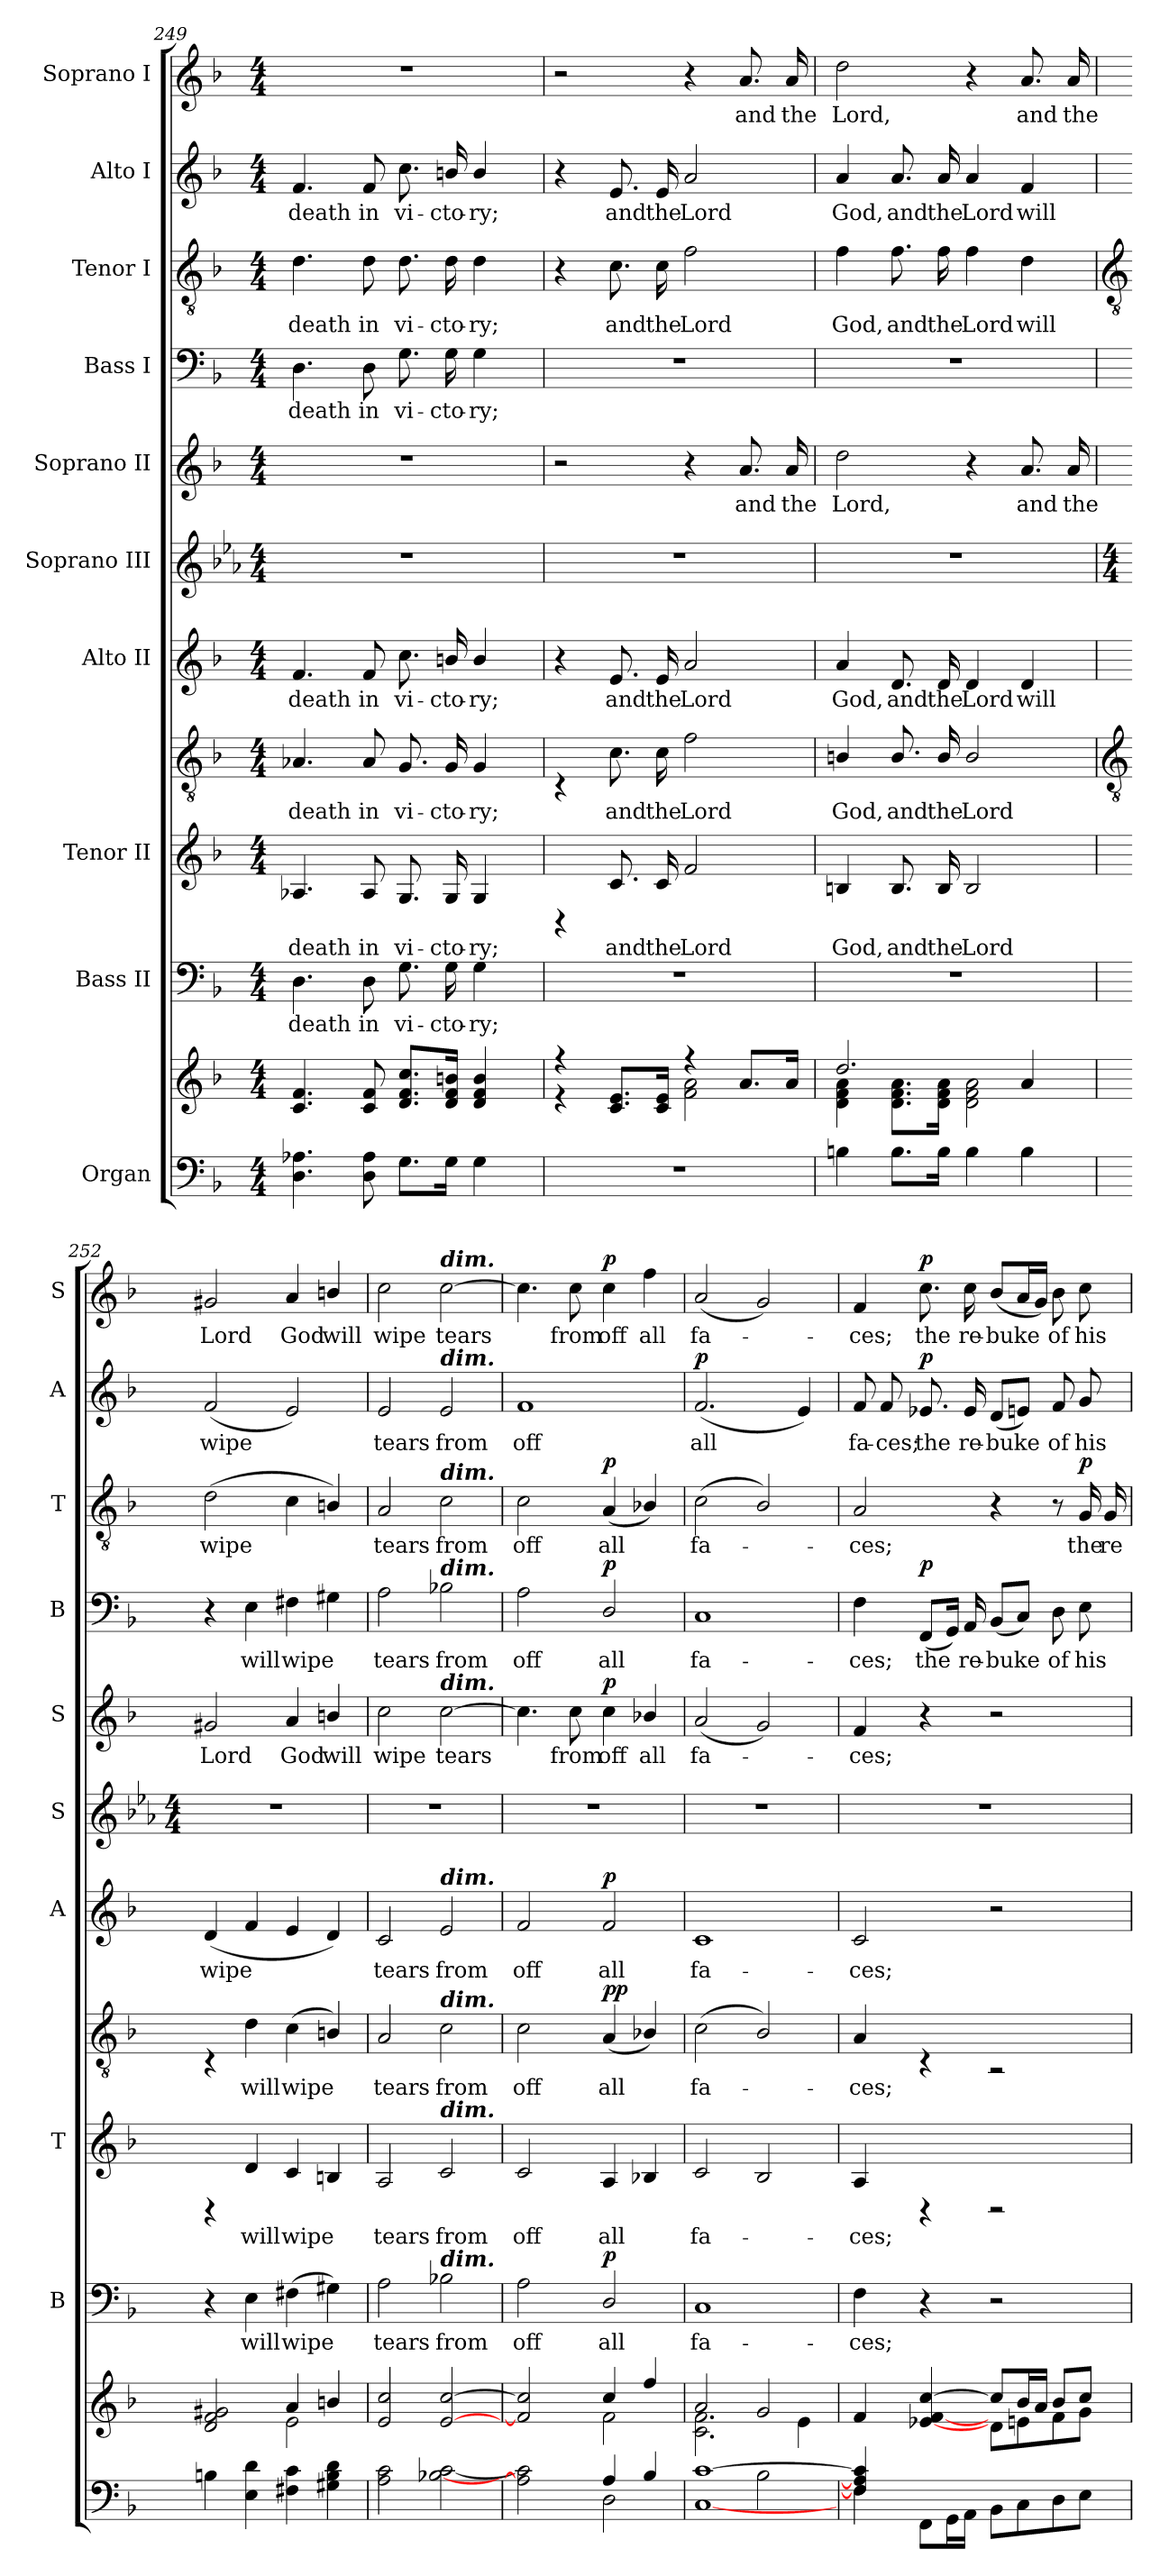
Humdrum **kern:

**kern	**kern	**kern	**text	**dynam	**kern	**text	**kern	**text	**dynam	**kern	**text	**dynam	**kern	**kern	**text	**dynam	**kern	**text	**dynam	**kern	**text	**dynam	**kern	**text	**dynam	**kern	**text	**dynam
*part10	*part10	*part9	*part9	*part9	*part8	*part8	*part8	*part8	*part8	*part7	*part7	*part7	*part6	*part5	*part5	*part5	*part4	*part4	*part4	*part3	*part3	*part3	*part2	*part2	*part2	*part1	*part1	*part1
*staff12	*staff11	*staff10	*staff10	*staff10	*staff9	*staff9	*staff8	*staff8	*staff8/9	*staff7	*staff7	*staff7	*staff6	*staff5	*staff5	*staff5	*staff4	*staff4	*staff4	*staff3	*staff3	*staff3	*staff2	*staff2	*staff2	*staff1	*staff1	*staff1
*I"Organ	*	*I"Bass II	*	*	*I"Tenor II	*	*	*	*	*I"Alto II	*	*	*I"Soprano III	*I"Soprano II	*	*	*I"Bass I	*	*	*I"Tenor I	*	*	*I"Alto I	*	*	*I"Soprano I	*	*
*	*	*I'B	*	*	*I'T	*	*	*	*	*I'A	*	*	*I'S	*I'S	*	*	*I'B	*	*	*I'T	*	*	*I'A	*	*	*I'S	*	*
*clefF4	*clefG2	*clefF4	*	*	*	*	*clefGv2	*	*	*clefG2	*	*	*clefG2	*clefG2	*	*	*clefF4	*	*	*clefGv2	*	*	*clefG2	*	*	*clefG2	*	*
*k[b-]	*k[b-]	*k[b-]	*	*	*k[b-]	*	*k[b-]	*	*	*k[b-]	*	*	*k[b-e-a-]	*k[b-]	*	*	*k[b-]	*	*	*k[b-]	*	*	*k[b-]	*	*	*k[b-]	*	*
*F:	*F:	*F:	*	*	*F:	*	*F:	*	*	*F:	*	*	*E-:	*F:	*	*	*F:	*	*	*F:	*	*	*F:	*	*	*F:	*	*
*M4/4	*M4/4	*M4/4	*	*	*M4/4	*	*M4/4	*	*	*M4/4	*	*	*M4/4	*M4/4	*	*	*M4/4	*	*	*M4/4	*	*	*M4/4	*	*	*M4/4	*	*
=249	=249	=249	=249	=249	=249	=249	=249	=249	=249	=249	=249	=249	=249	=249	=249	=249	=249	=249	=249	=249	=249	=249	=249	=249	=249	=249	=249	=249
*	*^	*	*	*	*	*	*	*	*	*	*	*	*	*	*	*	*	*	*	*	*	*	*	*	*	*	*	*
!	!	!	!	!LO:LY:b	!	!	!LO:LY:b	!	!LO:LY:b	!	!	!LO:LY:b	!	!	!	!	!	!	!LO:LY:b	!	!	!LO:LY:b	!	!	!LO:LY:b	!	!	!	!
4.D 4.A-X	4.c/ 4.f/	2ryy	4.D	death	.	4.A-X	death	4.A-X	death	.	4.f	death	.	1r	1r	.	.	4.D	death	.	4.d	death	.	4.f	death	.	1r	.	.
!	!	!	!	!LO:LY:b	!	!	!LO:LY:b	!	!LO:LY:b	!	!	!LO:LY:b	!	!	!	!	!	!	!LO:LY:b	!	!	!LO:LY:b	!	!	!LO:LY:b	!	!	!	!
8D 8A-	8c/ 8f/	.	8D	in	.	8A-	in	8A-	in	.	8f	in	.	.	.	.	.	8D	in	.	8d	in	.	8f	in	.	.	.	.
!	!	!	!	!LO:LY:b	!	!	!LO:LY:b	!	!LO:LY:b	!	!	!LO:LY:b	!	!	!	!	!	!	!LO:LY:b	!	!	!LO:LY:b	!	!	!LO:LY:b	!	!	!	!
8.G\L	8.d/ 8.f/ 8.cc/L	8.ryy	8.G	vi-	.	8.G	vi-	8.G	vi-	.	8.cc	vi-	.	.	.	.	.	8.G	vi-	.	8.d	vi-	.	8.cc	vi-	.	.	.	.
!	!	!	!	!LO:LY:b	!	!	!LO:LY:b	!	!LO:LY:b	!	!	!LO:LY:b	!	!	!	!	!	!	!LO:LY:b	!	!	!LO:LY:b	!	!	!LO:LY:b	!	!	!	!
16G\J	16d/ 16f/ 16bn/J	4ryy	16G	-cto-	.	16G	-cto-	16G	-cto-	.	16bn/	-cto-	.	.	.	.	.	16G	-cto-	.	16d	-cto-	.	16bn/	-cto-	.	.	.	.
!	!	!	!	!LO:LY:b	!	!	!LO:LY:b	!	!LO:LY:b	!	!	!LO:LY:b	!	!	!	!	!	!	!LO:LY:b	!	!	!LO:LY:b	!	!	!LO:LY:b	!	!	!	!
4G\	4d/ 4f/ 4b/	.	4G	-ry;	.	4G	-ry;	4G	-ry;	.	4b/	-ry;	.	.	.	.	.	4G	-ry;	.	4d	-ry;	.	4b/	-ry;	.	.	.	.
.	.	16ryy	.	.	.	.	.	.	.	.	.	.	.	.	.	.	.	.	.	.	.	.	.	.	.	.	.	.	.
=250	=250	=250	=250	=250	=250	=250	=250	=250	=250	=250	=250	=250	=250	=250	=250	=250	=250	=250	=250	=250	=250	=250	=250	=250	=250	=250	=250	=250	=250
1r	4r	4r	1r	.	.	4rBB	.	4rBB	.	.	4r	.	.	1r	2r	.	.	1r	.	.	4r	.	.	4r	.	.	2r	.	.
!	!	!	!	!	!	!	!LO:LY:b	!	!LO:LY:b	!	!	!LO:LY:b	!	!	!	!	!	!	!	!	!	!LO:LY:b	!	!	!LO:LY:b	!	!	!	!
.	8.c/ 8.e/L	4ryy	.	.	.	8.c	and	8.c	and	.	8.e	and	.	.	.	.	.	.	.	.	8.c	and	.	8.e	and	.	.	.	.
!	!	!	!	!	!	!	!LO:LY:b	!	!LO:LY:b	!	!	!LO:LY:b	!	!	!	!	!	!	!	!	!	!LO:LY:b	!	!	!LO:LY:b	!	!	!	!
.	16c/ 16e/J	.	.	.	.	16c	the	16c	the	.	16e	the	.	.	.	.	.	.	.	.	16c	the	.	16e	the	.	.	.	.
!	!	!	!	!	!	!	!LO:LY:b	!	!LO:LY:b	!	!	!LO:LY:b	!	!	!	!	!	!	!	!	!	!LO:LY:b	!	!	!LO:LY:b	!	!	!	!
.	4r	2f\ 2a\	.	.	.	2f	Lord	2f	Lord	.	2a	Lord	.	.	4r	.	.	.	.	.	2f	Lord	.	2a	Lord	.	4r	.	.
!	!	!	!	!	!	!	!	!	!	!	!	!	!	!	!	!LO:LY:b	!	!	!	!	!	!	!	!	!	!	!	!LO:LY:b	!
.	8.a/L	.	.	.	.	.	.	.	.	.	.	.	.	.	8.a	and	.	.	.	.	.	.	.	.	.	.	8.a	and	.
!	!	!	!	!	!	!	!	!	!	!	!	!	!	!	!	!LO:LY:b	!	!	!	!	!	!	!	!	!	!	!	!LO:LY:b	!
.	16a/J	.	.	.	.	.	.	.	.	.	.	.	.	.	16a	the	.	.	.	.	.	.	.	.	.	.	16a	the	.
=251	=251	=251	=251	=251	=251	=251	=251	=251	=251	=251	=251	=251	=251	=251	=251	=251	=251	=251	=251	=251	=251	=251	=251	=251	=251	=251	=251	=251	=251
!	!	!	!	!	!	!	!LO:LY:b	!	!LO:LY:b	!	!	!LO:LY:b	!	!	!	!LO:LY:b	!	!	!	!	!	!LO:LY:b	!	!	!LO:LY:b	!	!	!LO:LY:b	!
4Bn\	2.dd/	4d\ 4f\ 4a\	1r	.	.	4Bn/	God,	4Bn/	God,	.	4a	God,	.	1r	2dd	Lord,	.	1r	.	.	4f	God,	.	4a	God,	.	2dd	Lord,	.
!	!	!	!	!	!	!	!LO:LY:b	!	!LO:LY:b	!	!	!LO:LY:b	!	!	!	!	!	!	!	!	!	!LO:LY:b	!	!	!LO:LY:b	!	!	!	!
8.B\L	.	8.d\ 8.f\ 8.a\L	.	.	.	8.B/	and	8.B/	and	.	8.d	and	.	.	.	.	.	.	.	.	8.f	and	.	8.a	and	.	.	.	.
!	!	!	!	!	!	!	!LO:LY:b	!	!LO:LY:b	!	!	!LO:LY:b	!	!	!	!	!	!	!	!	!	!LO:LY:b	!	!	!LO:LY:b	!	!	!	!
16B\J	.	16d\ 16f\ 16a\J	.	.	.	16B/	the	16B/	the	.	16d	the	.	.	.	.	.	.	.	.	16f	the	.	16a	the	.	.	.	.
!	!	!	!	!	!	!	!LO:LY:b	!	!LO:LY:b	!	!	!LO:LY:b	!	!	!	!	!	!	!	!	!	!LO:LY:b	!	!	!LO:LY:b	!	!	!	!
4B\	.	2d\ 2f\ 2a\	.	.	.	2B/	Lord	2B/	Lord	.	4d	Lord	.	.	4r	.	.	.	.	.	4f	Lord	.	4a	Lord	.	4r	.	.
!	!	!	!	!	!	!	!	!	!	!	!	!LO:LY:b	!	!	!	!LO:LY:b	!	!	!	!	!	!LO:LY:b	!	!	!LO:LY:b	!	!	!LO:LY:b	!
4B\	4a/	.	.	.	.	.	.	.	.	.	4d	will	.	.	8.a	and	.	.	.	.	4d	will	.	4f	will	.	8.a	and	.
!	!	!	!	!	!	!	!	!	!	!	!	!	!	!	!	!LO:LY:b	!	!	!	!	!	!	!	!	!	!	!	!LO:LY:b	!
.	.	.	.	.	.	.	.	.	.	.	.	.	.	.	16a	the	.	.	.	.	.	.	.	.	.	.	16a	the	.
!!LO:LB:g=z
=252	=252	=252	=252	=252	=252	=252	=252	=252	=252	=252	=252	=252	=252	=252	=252	=252	=252	=252	=252	=252	=252	=252	=252	=252	=252	=252	=252	=252	=252
*	*	*	*	*	*	*	*	*clefGv2	*	*	*	*	*	*	*	*	*	*	*	*	*clefGv2	*	*	*	*	*	*	*	*
*	*	*	*	*	*	*	*	*	*	*	*	*	*	*M4/4	*	*	*	*	*	*	*	*	*	*	*	*	*	*	*
*^	*	*	*	*	*	*	*	*	*	*	*	*	*	*	*	*	*	*	*	*	*	*	*	*	*	*	*	*	*
!	!	!	!	!	!	!	!	!	!	!	!	!	!LO:LY:b	!	!	!	!LO:LY:b	!	!	!	!	!	!LO:LY:b	!	!	!LO:LY:b	!	!	!LO:LY:b	!
1ryy	4Bn\	2d/ 2f/ 2g#X/	2ryy	4r	.	.	4rBB	.	4rBB	.	.	(<4d	wipe	.	1r	2g#X	Lord	.	4r	.	.	(>2d	wipe	.	(<2f	wipe	.	2g#X	Lord	.
!	!	!	!	!	!LO:LY:b	!	!	!LO:LY:b	!	!LO:LY:b	!	!	!	!	!	!	!	!	!	!LO:LY:b	!	!	!	!	!	!	!	!	!	!
.	4E\ 4d\	.	.	4E	will	.	4d	will	4d	will	.	4f	.	.	.	.	.	.	4E	will	.	.	.	.	.	.	.	.	.	.
!	!	!	!	!	!LO:LY:b	!	!	!LO:LY:b	!	!LO:LY:b	!	!	!	!	!	!	!LO:LY:b	!	!	!LO:LY:b	!	!	!	!	!	!	!	!	!LO:LY:b	!
.	4F#X\ 4c\	4a/	2e\	(>4F#X	wipe	.	4c	wipe	(<4c	wipe	.	4e	.	.	.	4a	God	.	4F#X	wipe	.	4c	.	.	2e)	.	.	4a	God	.
!	!	!	!	!	!	!	!	!	!	!	!	!	!	!	!	!	!LO:LY:b	!	!	!	!	!	!	!	!	!	!	!	!LO:LY:b	!
.	4G#X\ 4B\ 4d\	4bn/	.	4G#X)	.	.	4Bn/	.	4Bn/)	.	.	4d)	.	.	.	4bn/	will	.	4G#X	.	.	4Bn/)	.	.	.	.	.	4bn/	will	.
=253	=253	=253	=253	=253	=253	=253	=253	=253	=253	=253	=253	=253	=253	=253	=253	=253	=253	=253	=253	=253	=253	=253	=253	=253	=253	=253	=253	=253	=253	=253
!	!	!	!	!	!LO:LY:b	!	!	!LO:LY:b	!	!LO:LY:b	!	!	!LO:LY:b	!	!	!	!LO:LY:b	!	!	!LO:LY:b	!	!	!LO:LY:b	!	!	!LO:LY:b	!	!	!LO:LY:b	!
1ryy	2A\ 2c\	2e/ 2cc/	1ryy	2A	tears	.	2A	tears	2A	tears	.	2c	tears	.	1r	2cc	wipe	.	2A	tears	.	2A	tears	.	2e	tears	.	2cc	wipe	.
!	!	!	!	!	!	!	!	!	!	!	!	!	!	!	!	!	!	!	!	!	!	!	!	!	!	!	!	!LO:TX:a:Bi:t=dim.	!	!
!	!	!	!	!	!	!	!	!	!	!	!	!	!	!	!	!	!	!	!	!	!	!	!	!	!LO:TX:a:Bi:t=dim.	!	!	!	!	!
!	!	!	!	!	!	!	!	!	!	!	!	!	!	!	!	!	!	!	!	!	!	!LO:TX:a:Bi:t=dim.	!	!	!	!	!	!	!	!
!	!	!	!	!	!	!	!	!	!	!	!	!	!	!	!	!	!	!	!LO:TX:a:Bi:t=dim.	!	!	!	!	!	!	!	!	!	!	!
!	!	!	!	!	!	!	!	!	!	!	!	!	!	!	!	!LO:TX:a:Bi:t=dim.	!	!	!	!	!	!	!	!	!	!	!	!	!	!
!	!	!	!	!	!	!	!	!	!	!	!	!LO:TX:a:Bi:t=dim.	!	!	!	!	!	!	!	!	!	!	!	!	!	!	!	!	!	!
!	!	!	!	!	!	!	!	!	!LO:TX:a:Bi:t=dim.	!	!	!	!	!	!	!	!	!	!	!	!	!	!	!	!	!	!	!	!	!
!	!	!	!	!	!	!	!LO:TX:a:Bi:t=dim.	!	!	!	!	!	!	!	!	!	!	!	!	!	!	!	!	!	!	!	!	!	!	!
!	!	!	!	!LO:TX:a:Bi:t=dim.	!	!	!	!	!	!	!	!	!	!	!	!	!	!	!	!	!	!	!	!	!	!	!	!	!	!
!	!	!	!	!	!LO:LY:b	!	!	!LO:LY:b	!	!LO:LY:b	!	!	!LO:LY:b	!	!	!	!LO:LY:b	!	!	!LO:LY:b	!	!	!LO:LY:b	!	!	!LO:LY:b	!	!	!LO:LY:b	!
.	[2B-X\ [2c\	[2e/ [2cc/	.	2B-X	from	.	2c	from	2c	from	.	2e	from	.	.	[2cc	tears	.	2B-X	from	.	2c	from	.	2e	from	.	[2cc	tears	.
=254	=254	=254	=254	=254	=254	=254	=254	=254	=254	=254	=254	=254	=254	=254	=254	=254	=254	=254	=254	=254	=254	=254	=254	=254	=254	=254	=254	=254	=254	=254
!	!	!	!	!	!LO:LY:b	!	!	!LO:LY:b	!	!LO:LY:b	!	!	!LO:LY:b	!	!	!	!	!	!	!LO:LY:b	!	!	!LO:LY:b	!	!	!LO:LY:b	!	!	!	!
2ryy	2A\] 2c\]	2f/] 2cc/]	2ryy	2A	off	.	2c	off	2c	off	.	2f	off	.	1r	4.cc]	.	.	2A	off	.	2c	off	.	1f	off	.	4.cc]	.	.
!	!	!	!	!	!	!	!	!	!	!	!	!	!	!	!	!	!LO:LY:b	!	!	!	!	!	!	!	!	!	!	!	!LO:LY:b	!
.	.	.	.	.	.	.	.	.	.	.	.	.	.	.	.	8cc	from	.	.	.	.	.	.	.	.	.	.	8cc	from	.
!	!	!	!	!	!LO:LY:b	!LO:DY:b	!	!LO:LY:b	!	!LO:LY:b	!LO:DY:b=2	!	!LO:LY:b	!	!	!	!LO:LY:b	!	!	!LO:LY:b	!	!	!LO:LY:b	!	!	!	!	!	!LO:LY:b	!
!	!	!	!	!	!	!	!	!	!	!	!LO:DY:n=1:b	!	!	!LO:DY:b	!	!	!	!LO:DY:b	!	!	!LO:DY:b	!	!	!LO:DY:b	!	!	!	!	!	!LO:DY:b
4A/	2D\	4cc/	2f\	2D/	all	p	4A	all	(<4A	all	p p	2f	all	p	.	4cc	off	p	2D/	all	p	(<4A	all	p	.	.	.	4cc	off	p
!	!	!	!	!	!	!	!	!	!	!	!	!	!	!	!	!	!LO:LY:b	!	!	!	!	!	!	!	!	!	!	!	!LO:LY:b	!
4B-/	.	4ff/	.	.	.	.	4B-X/	.	4B-X/)	.	.	.	.	.	.	4b-X/	all	.	.	.	.	4B-X/)	.	.	.	.	.	4ff	all	.
=255	=255	=255	=255	=255	=255	=255	=255	=255	=255	=255	=255	=255	=255	=255	=255	=255	=255	=255	=255	=255	=255	=255	=255	=255	=255	=255	=255	=255	=255	=255
!	!	!	!	!	!LO:LY:b	!	!	!LO:LY:b	!	!LO:LY:b	!	!	!LO:LY:b	!	!	!	!LO:LY:b	!	!	!LO:LY:b	!	!	!LO:LY:b	!	!	!LO:LY:b	!LO:DY:b	!	!LO:LY:b	!
[1C [1c	2ryy	2a/	2.c\ 2.f\	1C	fa-	.	2c	fa-	(<2c	fa-	.	1c	fa-	.	1r	(<2a	fa-	.	1C	fa-	.	(<2c	fa-	.	(<2.f	all	p	(<2a	fa-	.
.	2B-\	2g/	.	.	.	.	2B-/	.	2B-/)	.	.	.	.	.	.	2g)	.	.	.	.	.	2B-/)	.	.	.	.	.	2g)	.	.
.	.	.	4e\	.	.	.	.	.	.	.	.	.	.	.	.	.	.	.	.	.	.	.	.	.	4e)	.	.	.	.	.
=256	=256	=256	=256	=256	=256	=256	=256	=256	=256	=256	=256	=256	=256	=256	=256	=256	=256	=256	=256	=256	=256	=256	=256	=256	=256	=256	=256	=256	=256	=256
!	!	!	!	!	!LO:LY:b	!	!	!LO:LY:b	!	!LO:LY:b	!	!	!LO:LY:b	!	!	!	!LO:LY:b	!	!	!LO:LY:b	!	!	!LO:LY:b	!	!	!LO:LY:b	!	!	!LO:LY:b	!
4F] 4A] 4c]	4F\	4f/	2ryy	4F	-ces;	.	4A	ces;	4A	ces;	.	2c	-ces;	.	1r	4f	ces;	.	4F	-ces;	.	2A	ces;	.	8f	fa-	.	4f	ces;	.
!	!	!	!	!	!	!	!	!	!	!	!	!	!	!	!	!	!	!	!	!	!	!	!	!	!	!LO:LY:b	!	!	!	!
.	.	.	.	.	.	.	.	.	.	.	.	.	.	.	.	.	.	.	.	.	.	.	.	.	8f	-ces;	.	.	.	.
!	!	!	!	!	!	!	!	!	!	!	!	!	!	!	!	!	!	!	!	!LO:LY:b	!LO:DY:b	!	!	!	!	!LO:LY:b	!LO:DY:b	!	!LO:LY:b	!LO:DY:b
8FF/L	4ryy	[4e-X/ [4f/ [4cc/	.	4r	.	.	4rBB	.	4rBB	.	.	.	.	.	.	4r	.	.	(<8FFL	the	p	.	.	.	8.e-X	the	p	8.cc	the	p
16GG\L	.	.	.	.	.	.	.	.	.	.	.	.	.	.	.	.	.	.	16GGJ)	.	.	.	.	.	.	.	.	.	.	.
!	!	!	!	!	!	!	!	!	!	!	!	!	!	!	!	!	!	!	!	!LO:LY:b	!	!	!	!	!	!LO:LY:b	!	!	!LO:LY:b	!
16AA\JJ	.	.	.	.	.	.	.	.	.	.	.	.	.	.	.	.	.	.	16AA	re-	.	.	.	.	16e-	re-	.	16cc	re-	.
!	!	!	!	!	!	!	!	!	!	!	!	!	!	!	!	!	!	!	!	!LO:LY:b	!	!	!	!	!	!LO:LY:b	!	!	!LO:LY:b	!
8BB-/L	2ryy	8cc/L]	8d\L	2r	.	.	2rBB	.	2rBB	.	.	2r	.	.	.	2r	.	.	(<8BB-L	-buke	.	4r	.	.	(<8dL	-buke	.	(<8b-L	-buke	.
8C\	.	16b-/L	8e\	.	.	.	.	.	.	.	.	.	.	.	.	.	.	.	8CJ)	.	.	.	.	.	8enJ)	.	.	16aL	.	.
.	.	16a/JJ	.	.	.	.	.	.	.	.	.	.	.	.	.	.	.	.	.	.	.	.	.	.	.	.	.	16gJJ)	.	.
!	!	!	!	!	!	!	!	!	!	!	!	!	!	!	!	!	!	!	!	!LO:LY:b	!	!	!	!	!	!LO:LY:b	!	!	!LO:LY:b	!
8D\	.	8b-/L	8f\	.	.	.	.	.	.	.	.	.	.	.	.	.	.	.	8D	of	.	8r	.	.	8f	of	.	8b-	of	.
!	!	!	!	!	!	!	!	!	!	!	!	!	!	!	!	!	!	!	!	!LO:LY:b	!	!	!LO:LY:b	!LO:DY:b	!	!LO:LY:b	!	!	!LO:LY:b	!
8E\J	.	8cc/J	8g\J	.	.	.	.	.	.	.	.	.	.	.	.	.	.	.	8E	his	.	16G	the	p	8g	his	.	8cc	his	.
!	!	!	!	!	!	!	!	!	!	!	!	!	!	!	!	!	!	!	!	!	!	!	!LO:LY:b	!	!	!	!	!	!	!
.	.	.	.	.	.	.	.	.	.	.	.	.	.	.	.	.	.	.	.	.	.	16G	re-	.	.	.	.	.	.	.
*v	*v	*	*	*	*	*	*	*	*	*	*	*	*	*	*	*	*	*	*	*	*	*	*	*	*	*	*	*	*	*
*	*v	*v	*	*	*	*	*	*	*	*	*	*	*	*	*	*	*	*	*	*	*	*	*	*	*	*	*	*	*
=	=	=	=	=	=	=	=	=	=	=	=	=	=	=	=	=	=	=	=	=	=	=	=	=	=	=	=	=
*-	*-	*-	*-	*-	*-	*-	*-	*-	*-	*-	*-	*-	*-	*-	*-	*-	*-	*-	*-	*-	*-	*-	*-	*-	*-	*-	*-	*-
